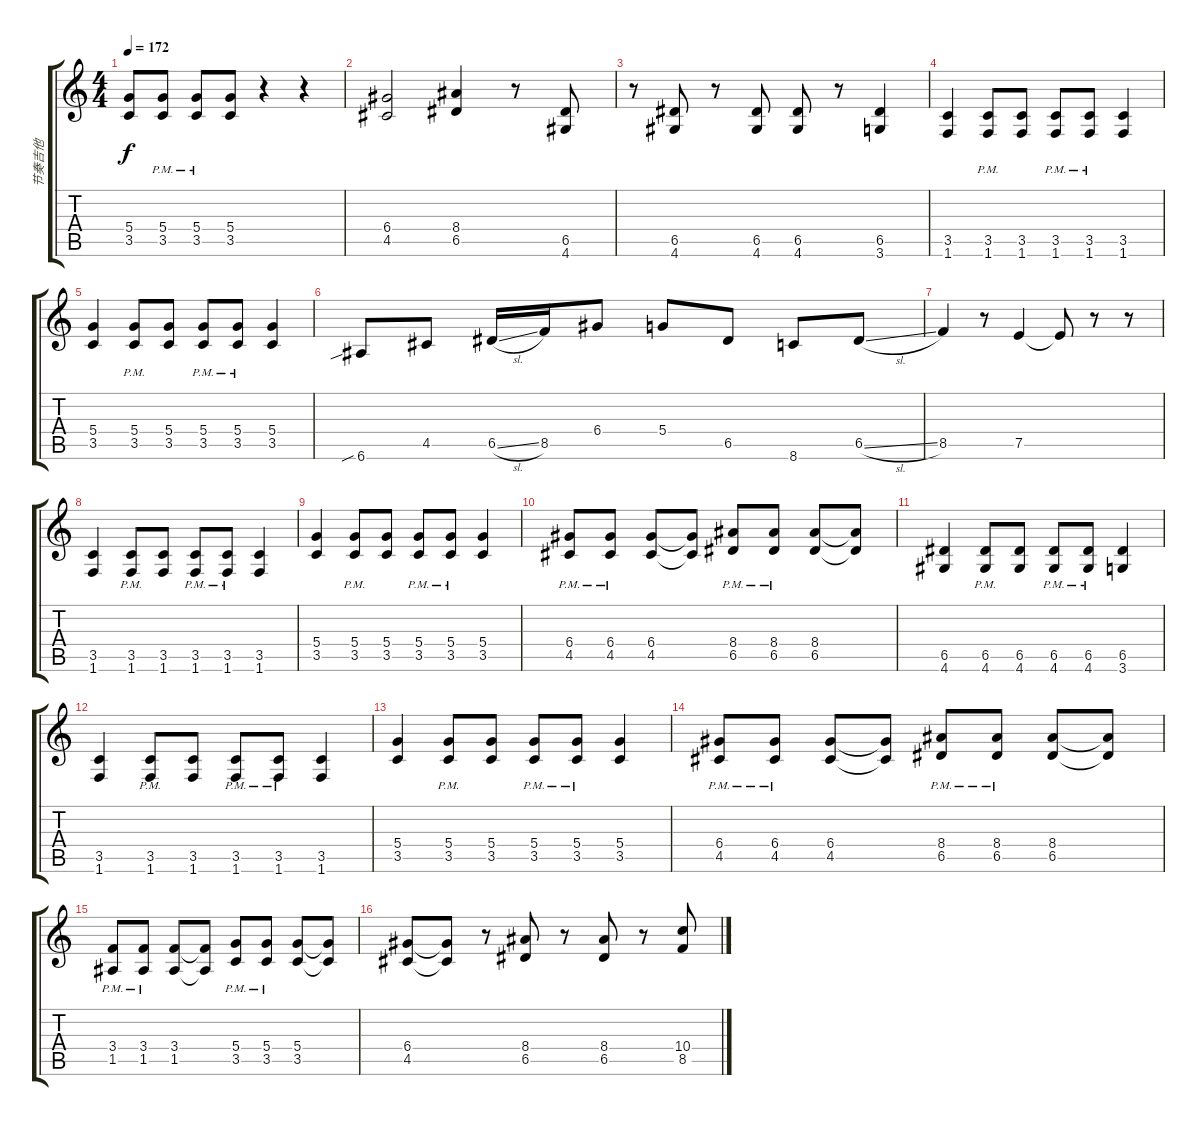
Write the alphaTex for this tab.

\track ("节奏吉他" "节奏吉他") {instrument overdrivenguitar}
\staff {score tabs}
\tuning (E4 B3 G3 D3 A2 E2) {hide}
\ts (4 4)
\tempo 172
\clef g2
\ks c
(5.4 3.5).8{dy f} (5.4{pm} 3.5{pm}).8 (5.4{pm} 3.5{pm}).8 (5.4 3.5).8 r.4 r.4 |
(6.4 4.5).2 (8.4 6.5).4 r.8 (6.5 4.6).8 |
r.8 (6.5 4.6).8 r.8 (6.5 4.6).8 (6.5 4.6).8 r.8 (6.5 3.6).4 |
(3.5 1.6).4 (3.5{pm} 1.6{pm}).8 (3.5 1.6).8 (3.5{pm} 1.6{pm}).8 (3.5{pm} 1.6{pm}).8 (3.5 1.6).4 |
(5.4 3.5).4 (5.4{pm} 3.5{pm}).8 (5.4 3.5).8 (5.4{pm} 3.5{pm}).8 (5.4{pm} 3.5{pm}).8 (5.4 3.5).4 |
6.6{sib}.8 4.5.8 6.5{sl}.16 8.5.16 6.4.8 5.4.8 6.5.8 8.6.8 6.5{sl}.8 |
8.5.4 r.8 7.5.4 7.5{t}.8 r.8 r.8 |
(3.5 1.6).4 (3.5{pm} 1.6{pm}).8 (3.5 1.6).8 (3.5{pm} 1.6{pm}).8 (3.5{pm} 1.6{pm}).8 (3.5 1.6).4 |
(5.4 3.5).4 (5.4{pm} 3.5{pm}).8 (5.4 3.5).8 (5.4{pm} 3.5{pm}).8 (5.4{pm} 3.5{pm}).8 (5.4 3.5).4 |
(6.4{pm} 4.5{pm}).8 (6.4{pm} 4.5{pm}).8 (6.4 4.5).8 (6.4{t} 4.5{t}).8 (8.4{pm} 6.5{pm}).8 (8.4{pm} 6.5{pm}).8 (8.4 6.5).8 (8.4{t} 6.5{t}).8 |
(6.5 4.6).4 (6.5{pm} 4.6{pm}).8 (6.5 4.6).8 (6.5{pm} 4.6{pm}).8 (6.5{pm} 4.6{pm}).8 (6.5 3.6).4 |
(3.5 1.6).4 (3.5{pm} 1.6{pm}).8 (3.5 1.6).8 (3.5{pm} 1.6{pm}).8 (3.5{pm} 1.6{pm}).8 (3.5 1.6).4 |
(5.4 3.5).4 (5.4{pm} 3.5{pm}).8 (5.4 3.5).8 (5.4{pm} 3.5{pm}).8 (5.4{pm} 3.5{pm}).8 (5.4 3.5).4 |
(6.4{pm} 4.5{pm}).8 (6.4{pm} 4.5{pm}).8 (6.4 4.5).8 (6.4{t} 4.5{t}).8 (8.4{pm} 6.5{pm}).8 (8.4{pm} 6.5{pm}).8 (8.4 6.5).8 (8.4{t} 6.5{t}).8 |
(3.4{pm} 1.5{pm}).8 (3.4{pm} 1.5{pm}).8 (3.4 1.5).8 (3.4{t} 1.5{t}).8 (5.4{pm} 3.5{pm}).8 (5.4{pm} 3.5{pm}).8 (5.4 3.5).8 (5.4{t} 3.5{t}).8 |
(6.4 4.5).8 (6.4{t} 4.5{t}).8 r.8 (8.4 6.5).8 r.8 (8.4 6.5).8 r.8 (10.4 8.5).8
